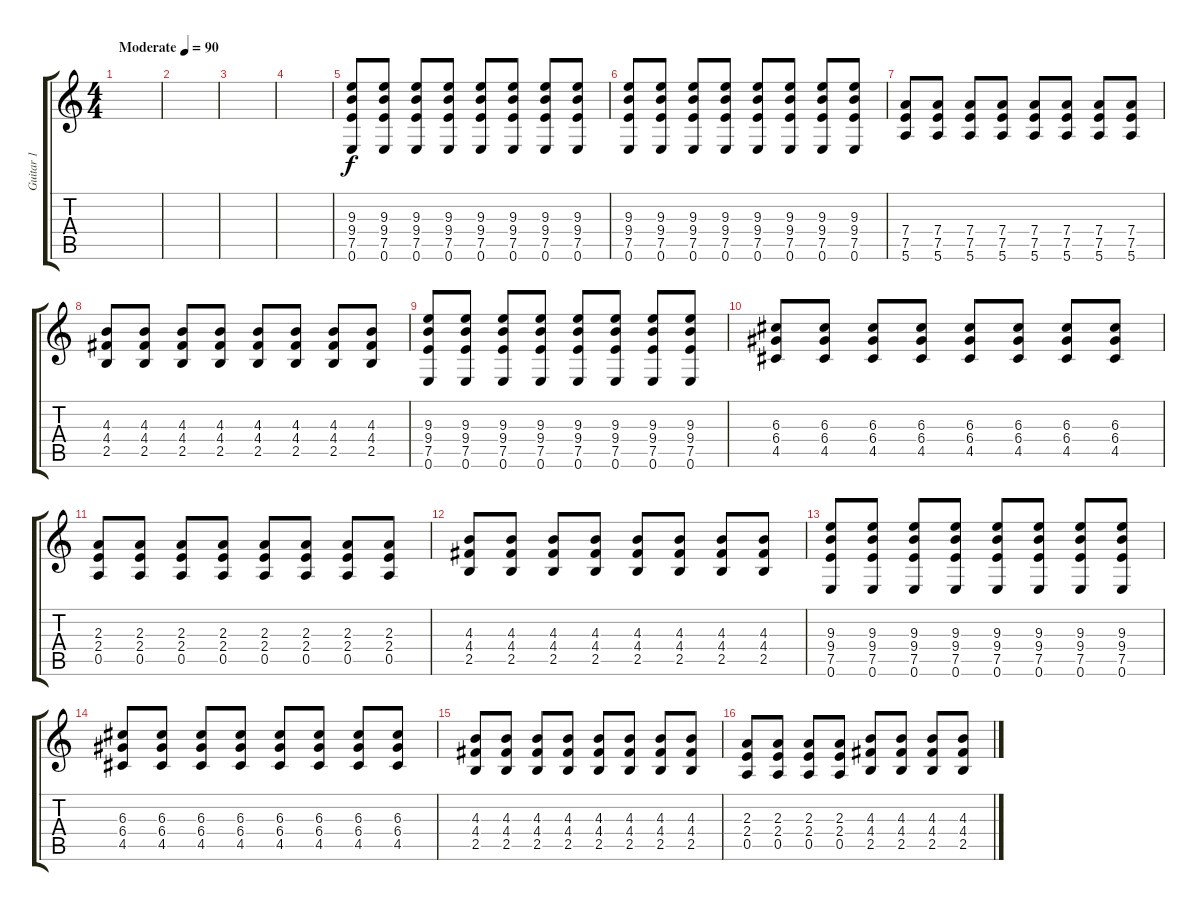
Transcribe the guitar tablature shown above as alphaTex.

\track ("Guitar 1" "Guitar 1") {instrument distortionguitar}
\staff {score tabs}
\tuning (E4 B3 G3 D3 A2 E2) {hide}
\ts (4 4)
\tempo (90 "Moderate")
\clef g2
\ks c
|
|
|
|
(9.3 9.4 7.5 0.6).8 (9.3 9.4 7.5 0.6).8 (9.3 9.4 7.5 0.6).8 (9.3 9.4 7.5 0.6).8 (9.3 9.4 7.5 0.6).8 (9.3 9.4 7.5 0.6).8 (9.3 9.4 7.5 0.6).8 (9.3 9.4 7.5 0.6).8 |
(9.3 9.4 7.5 0.6).8 (9.3 9.4 7.5 0.6).8 (9.3 9.4 7.5 0.6).8 (9.3 9.4 7.5 0.6).8 (9.3 9.4 7.5 0.6).8 (9.3 9.4 7.5 0.6).8 (9.3 9.4 7.5 0.6).8 (9.3 9.4 7.5 0.6).8 |
(7.4 7.5 5.6).8 (7.4 7.5 5.6).8 (7.4 7.5 5.6).8 (7.4 7.5 5.6).8 (7.4 7.5 5.6).8 (7.4 7.5 5.6).8 (7.4 7.5 5.6).8 (7.4 7.5 5.6).8 |
(4.3 4.4 2.5).8 (4.3 4.4 2.5).8 (4.3 4.4 2.5).8 (4.3 4.4 2.5).8 (4.3 4.4 2.5).8 (4.3 4.4 2.5).8 (4.3 4.4 2.5).8 (4.3 4.4 2.5).8 |
(9.3 9.4 7.5 0.6).8 (9.3 9.4 7.5 0.6).8 (9.3 9.4 7.5 0.6).8 (9.3 9.4 7.5 0.6).8 (9.3 9.4 7.5 0.6).8 (9.3 9.4 7.5 0.6).8 (9.3 9.4 7.5 0.6).8 (9.3 9.4 7.5 0.6).8 |
(6.3 6.4 4.5).8 (6.3 6.4 4.5).8 (6.3 6.4 4.5).8 (6.3 6.4 4.5).8 (6.3 6.4 4.5).8 (6.3 6.4 4.5).8 (6.3 6.4 4.5).8 (6.3 6.4 4.5).8 |
(2.3 2.4 0.5).8 (2.3 2.4 0.5).8 (2.3 2.4 0.5).8 (2.3 2.4 0.5).8 (2.3 2.4 0.5).8 (2.3 2.4 0.5).8 (2.3 2.4 0.5).8 (2.3 2.4 0.5).8 |
(4.3 4.4 2.5).8 (4.3 4.4 2.5).8 (4.3 4.4 2.5).8 (4.3 4.4 2.5).8 (4.3 4.4 2.5).8 (4.3 4.4 2.5).8 (4.3 4.4 2.5).8 (4.3 4.4 2.5).8 |
(9.3 9.4 7.5 0.6).8 (9.3 9.4 7.5 0.6).8 (9.3 9.4 7.5 0.6).8 (9.3 9.4 7.5 0.6).8 (9.3 9.4 7.5 0.6).8 (9.3 9.4 7.5 0.6).8 (9.3 9.4 7.5 0.6).8 (9.3 9.4 7.5 0.6).8 |
(6.3 6.4 4.5).8 (6.3 6.4 4.5).8 (6.3 6.4 4.5).8 (6.3 6.4 4.5).8 (6.3 6.4 4.5).8 (6.3 6.4 4.5).8 (6.3 6.4 4.5).8 (6.3 6.4 4.5).8 |
(4.3 4.4 2.5).8 (4.3 4.4 2.5).8 (4.3 4.4 2.5).8 (4.3 4.4 2.5).8 (4.3 4.4 2.5).8 (4.3 4.4 2.5).8 (4.3 4.4 2.5).8 (4.3 4.4 2.5).8 |
(2.3 2.4 0.5).8 (2.3 2.4 0.5).8 (2.3 2.4 0.5).8 (2.3 2.4 0.5).8 (4.3 4.4 2.5).8 (4.3 4.4 2.5).8 (4.3 4.4 2.5).8 (4.3 4.4 2.5).8
